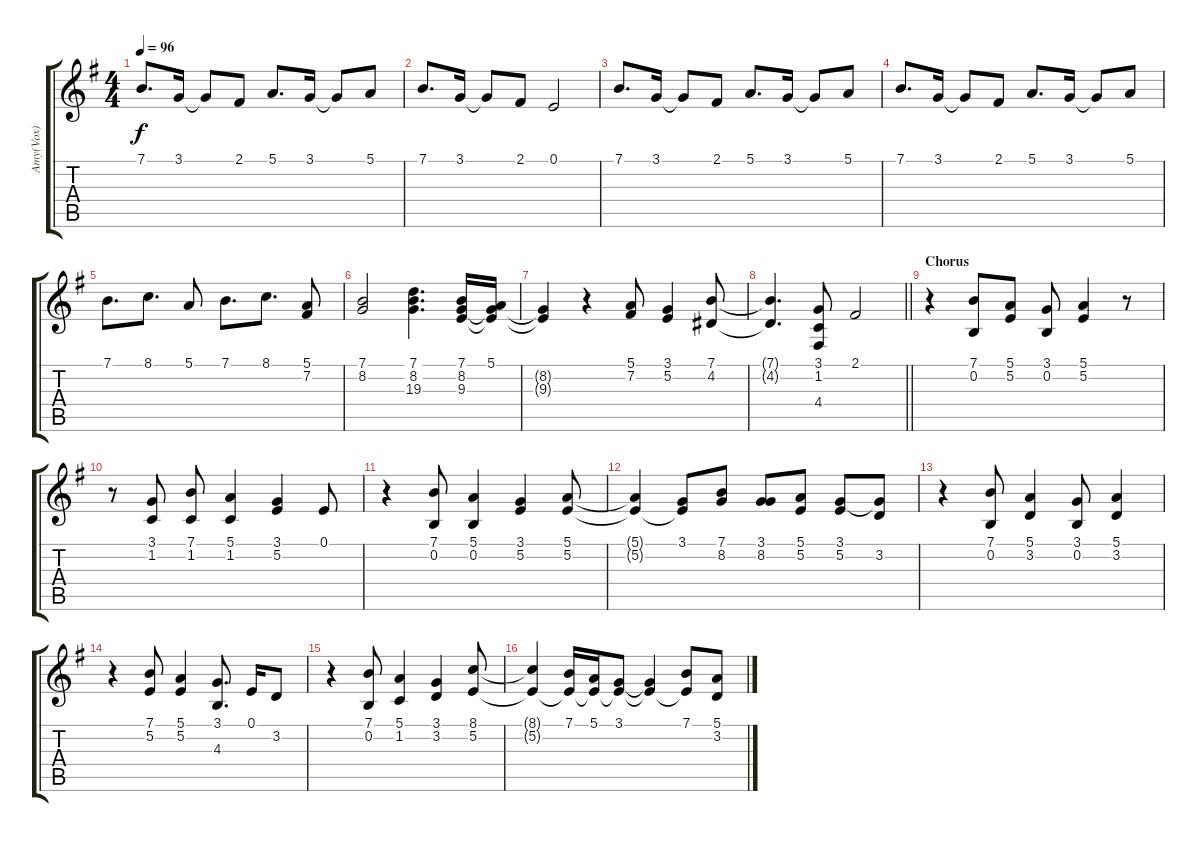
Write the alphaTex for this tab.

\track ("Amy(Vox)" "Amy(Vox)") {instrument oboe}
\staff {score tabs}
\tuning (E4 B3 G3 D3 A2 E2) {hide}
\ts (4 4)
\tempo 96
\clef g2
\ks g
7.1.8{d dy f} 3.1.16 3.1{t}.8 2.1.8 5.1.8{d} 3.1.16 3.1{t}.8 5.1.8 |
7.1.8{d} 3.1.16 3.1{t}.8 2.1.8 0.1.2 |
7.1.8{d} 3.1.16 3.1{t}.8 2.1.8 5.1.8{d} 3.1.16 3.1{t}.8 5.1.8 |
7.1.8{d} 3.1.16 3.1{t}.8 2.1.8 5.1.8{d} 3.1.16 3.1{t}.8 5.1.8 |
7.1.8{d} 8.1.8{d} 5.1.8 7.1.8{d} 8.1.8{d} (5.1 7.2).8 |
(7.1 8.2).2 (7.1 8.2 19.3).4{d} (7.1 8.2 9.3).16 (5.1 8.2{t} 9.3{t}).16 |
(8.2{t} 9.3{t}).4 r.4 (5.1 7.2).8 (3.1 5.2).4 (7.1 4.2).8 |
\barLineRight lightlight
(7.1{t} 4.2{t}).4{d} (3.1 1.2 4.4).8 2.1.2 |
\section ("" "Chorus")
r.4 (7.1 0.2).8 (5.1 5.2).8 (3.1 0.2).8 (5.1 5.2).4 r.8 |
r.8 (3.1 1.2).8 (7.1 1.2).8 (5.1 1.2).4 (3.1 5.2).4 0.1.8 |
r.4 (7.1 0.2).8 (5.1 0.2).4 (3.1 5.2).4 (5.1 5.2).8 |
(5.1{t} 5.2{t}).4 (3.1 5.2{t}).8 (7.1 8.2).8 (3.1 8.2).8 (5.1 5.2).8 (3.1 5.2).8 (3.1{t} 3.2).8 |
r.4 (7.1 0.2).8 (5.1 3.2).4 (3.1 0.2).8 (5.1 3.2).4 |
r.4 (7.1 5.2).8 (5.1 5.2).4 (3.1 4.3).8{d} 0.1.16 3.2.8 |
r.4 (7.1 0.2).8 (5.1 1.2).4 (3.1 3.2).4 (8.1 5.2).8 |
(8.1{t} 5.2{t}).4 (7.1 5.2{t}).16 (5.1 5.2{t}).16 (3.1 5.2{t}).8 (3.1{t} 5.2{t}).4 (7.1 5.2{t}).8 (5.1 3.2).8
